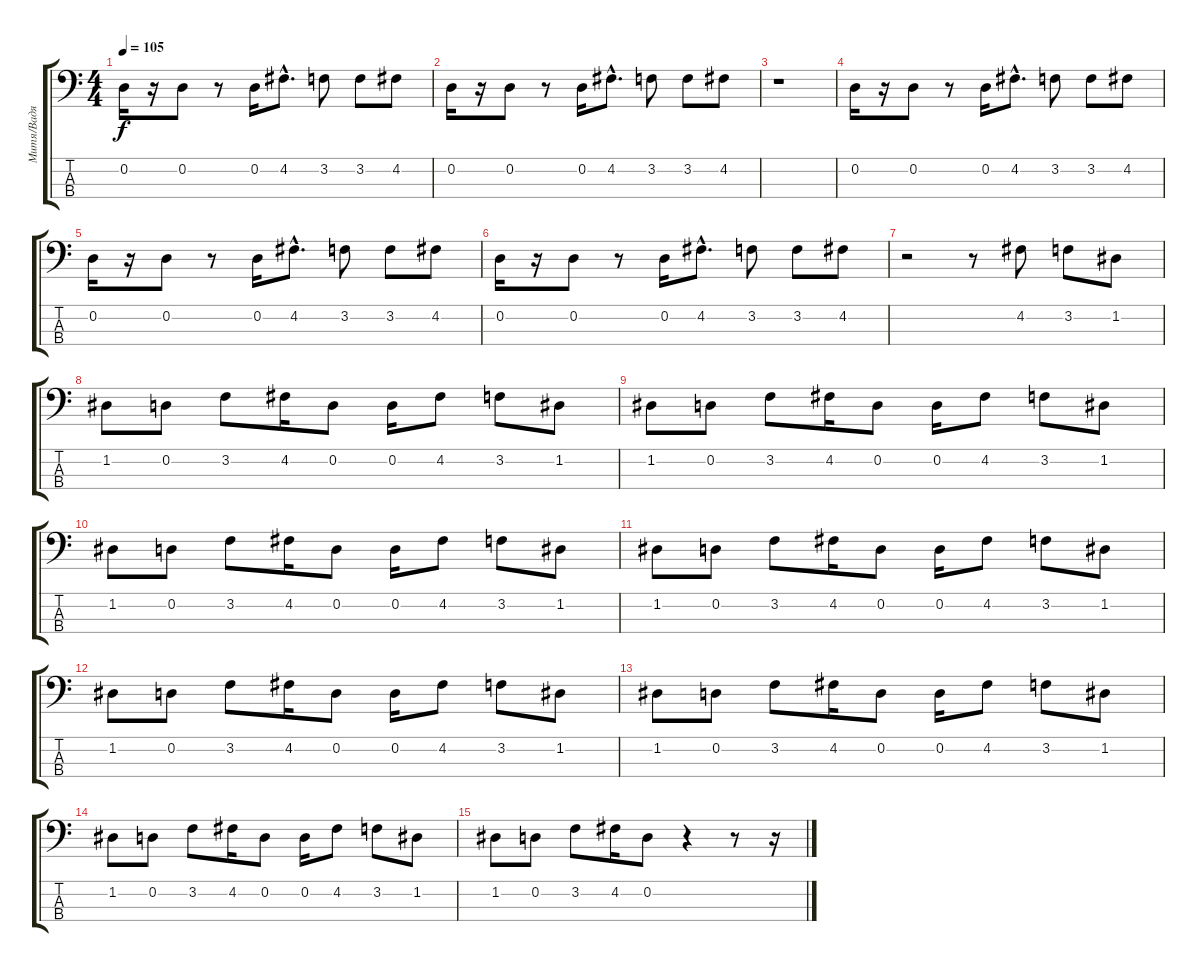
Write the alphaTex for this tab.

\track ("Митя/Вадя" "Митя/Вадя") {instrument electricbasspick}
\staff {score tabs}
\tuning (G2 D2 A1 E1) {hide}
\ts (4 4)
\tempo 105
\clef f4
\ks c
0.2.16{dy f} r.16 0.2.8 r.8 0.2.16 4.2{hac}.8{d} 3.2.8 3.2.8 4.2.8 |
0.2.16 r.16 0.2.8 r.8 0.2.16 4.2{hac}.8{d} 3.2.8 3.2.8 4.2.8 |
r.1 |
0.2.16 r.16 0.2.8 r.8 0.2.16 4.2{hac}.8{d} 3.2.8 3.2.8 4.2.8 |
0.2.16 r.16 0.2.8 r.8 0.2.16 4.2{hac}.8{d} 3.2.8 3.2.8 4.2.8 |
0.2.16 r.16 0.2.8 r.8 0.2.16 4.2{hac}.8{d} 3.2.8 3.2.8 4.2.8 |
r.2 r.8 4.2.8 3.2.8 1.2.8 |
1.2.8 0.2.8 3.2.8 4.2.16 0.2.8 0.2.16 4.2.8 3.2.8 1.2.8 |
1.2.8 0.2.8 3.2.8 4.2.16 0.2.8 0.2.16 4.2.8 3.2.8 1.2.8 |
1.2.8 0.2.8 3.2.8 4.2.16 0.2.8 0.2.16 4.2.8 3.2.8 1.2.8 |
1.2.8 0.2.8 3.2.8 4.2.16 0.2.8 0.2.16 4.2.8 3.2.8 1.2.8 |
1.2.8 0.2.8 3.2.8 4.2.16 0.2.8 0.2.16 4.2.8 3.2.8 1.2.8 |
1.2.8 0.2.8 3.2.8 4.2.16 0.2.8 0.2.16 4.2.8 3.2.8 1.2.8 |
1.2.8 0.2.8 3.2.8 4.2.16 0.2.8 0.2.16 4.2.8 3.2.8 1.2.8 |
1.2.8 0.2.8 3.2.8 4.2.16 0.2.8 r.4 r.8 r.16
